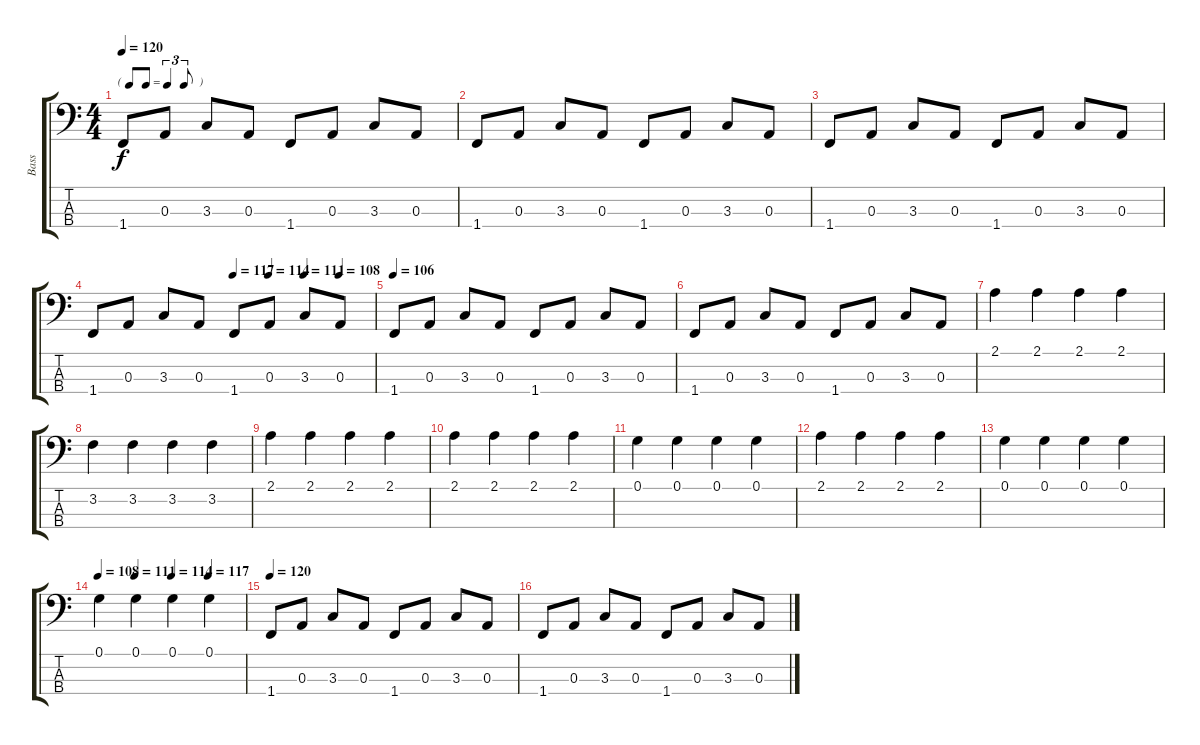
\track ("Bass" "Bass") {instrument electricbassfinger}
\staff {score tabs}
\tuning (G2 D2 A1 E1) {hide}
\ts (4 4)
\tf triplet8th
\tempo 120
\clef f4
\ks c
1.4.8{dy f} 0.3.8 3.3.8 0.3.8 1.4.8 0.3.8 3.3.8 0.3.8 |
1.4.8 0.3.8 3.3.8 0.3.8 1.4.8 0.3.8 3.3.8 0.3.8 |
1.4.8 0.3.8 3.3.8 0.3.8 1.4.8 0.3.8 3.3.8 0.3.8 |
\tempo (117 0.5)
\tempo (114 0.625)
\tempo (111 0.75)
\tempo (108 0.875)
1.4.8 0.3.8 3.3.8 0.3.8 1.4.8 0.3.8 3.3.8 0.3.8 |
\tempo 106
1.4.8 0.3.8 3.3.8 0.3.8 1.4.8 0.3.8 3.3.8 0.3.8 |
1.4.8 0.3.8 3.3.8 0.3.8 1.4.8 0.3.8 3.3.8 0.3.8 |
2.1.4 2.1.4 2.1.4 2.1.4 |
3.2.4 3.2.4 3.2.4 3.2.4 |
2.1.4 2.1.4 2.1.4 2.1.4 |
2.1.4 2.1.4 2.1.4 2.1.4 |
0.1.4 0.1.4 0.1.4 0.1.4 |
2.1.4 2.1.4 2.1.4 2.1.4 |
0.1.4 0.1.4 0.1.4 0.1.4 |
\tempo 108
\tempo (111 0.25)
\tempo (114 0.5)
\tempo (117 0.75)
0.1.4 0.1.4 0.1.4 0.1.4 |
\tempo 120
1.4.8 0.3.8 3.3.8 0.3.8 1.4.8 0.3.8 3.3.8 0.3.8 |
1.4.8 0.3.8 3.3.8 0.3.8 1.4.8 0.3.8 3.3.8 0.3.8
